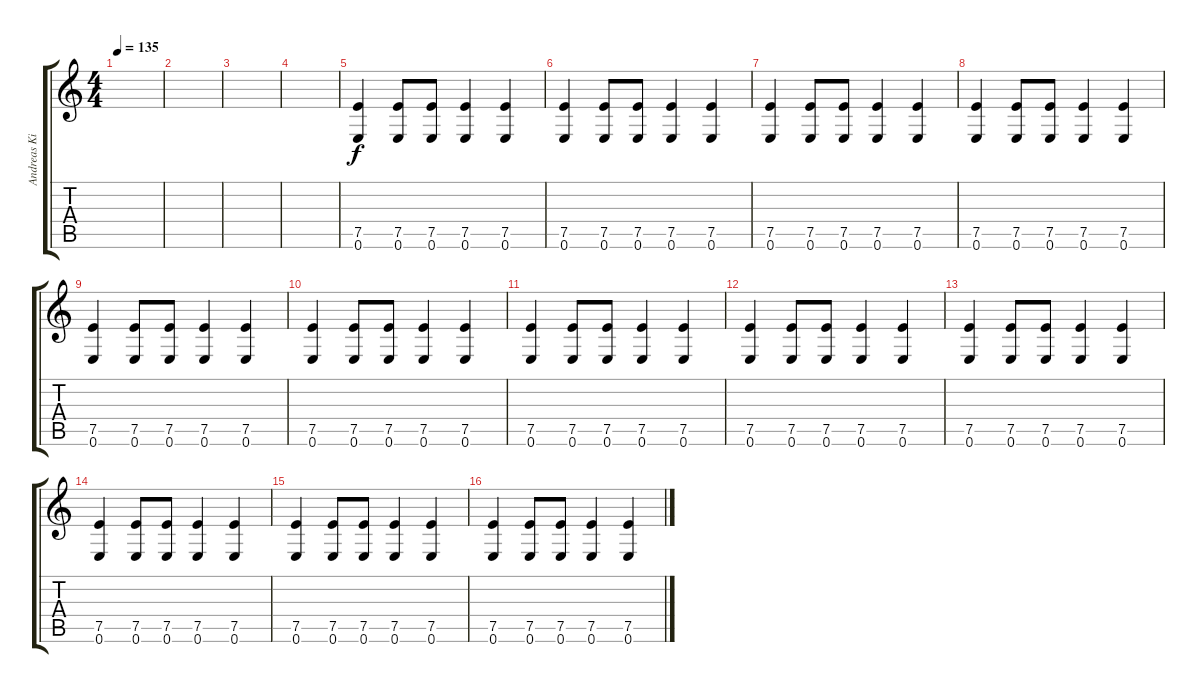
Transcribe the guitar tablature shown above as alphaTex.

\track ("Andreas Kisser" "Andreas Ki") {instrument overdrivenguitar}
\staff {score tabs}
\tuning (E4 B3 G3 D3 A2 E2) {hide}
\ts (4 4)
\tempo 135
\clef g2
\ks c
|
|
|
|
(7.5 0.6).4 (7.5 0.6).8 (7.5 0.6).8 (7.5 0.6).4 (7.5 0.6).4 |
(7.5 0.6).4 (7.5 0.6).8 (7.5 0.6).8 (7.5 0.6).4 (7.5 0.6).4 |
(7.5 0.6).4 (7.5 0.6).8 (7.5 0.6).8 (7.5 0.6).4 (7.5 0.6).4 |
(7.5 0.6).4 (7.5 0.6).8 (7.5 0.6).8 (7.5 0.6).4 (7.5 0.6).4 |
(7.5 0.6).4 (7.5 0.6).8 (7.5 0.6).8 (7.5 0.6).4 (7.5 0.6).4 |
(7.5 0.6).4 (7.5 0.6).8 (7.5 0.6).8 (7.5 0.6).4 (7.5 0.6).4 |
(7.5 0.6).4 (7.5 0.6).8 (7.5 0.6).8 (7.5 0.6).4 (7.5 0.6).4 |
(7.5 0.6).4 (7.5 0.6).8 (7.5 0.6).8 (7.5 0.6).4 (7.5 0.6).4 |
(7.5 0.6).4 (7.5 0.6).8 (7.5 0.6).8 (7.5 0.6).4 (7.5 0.6).4 |
(7.5 0.6).4 (7.5 0.6).8 (7.5 0.6).8 (7.5 0.6).4 (7.5 0.6).4 |
(7.5 0.6).4 (7.5 0.6).8 (7.5 0.6).8 (7.5 0.6).4 (7.5 0.6).4 |
(7.5 0.6).4 (7.5 0.6).8 (7.5 0.6).8 (7.5 0.6).4 (7.5 0.6).4
